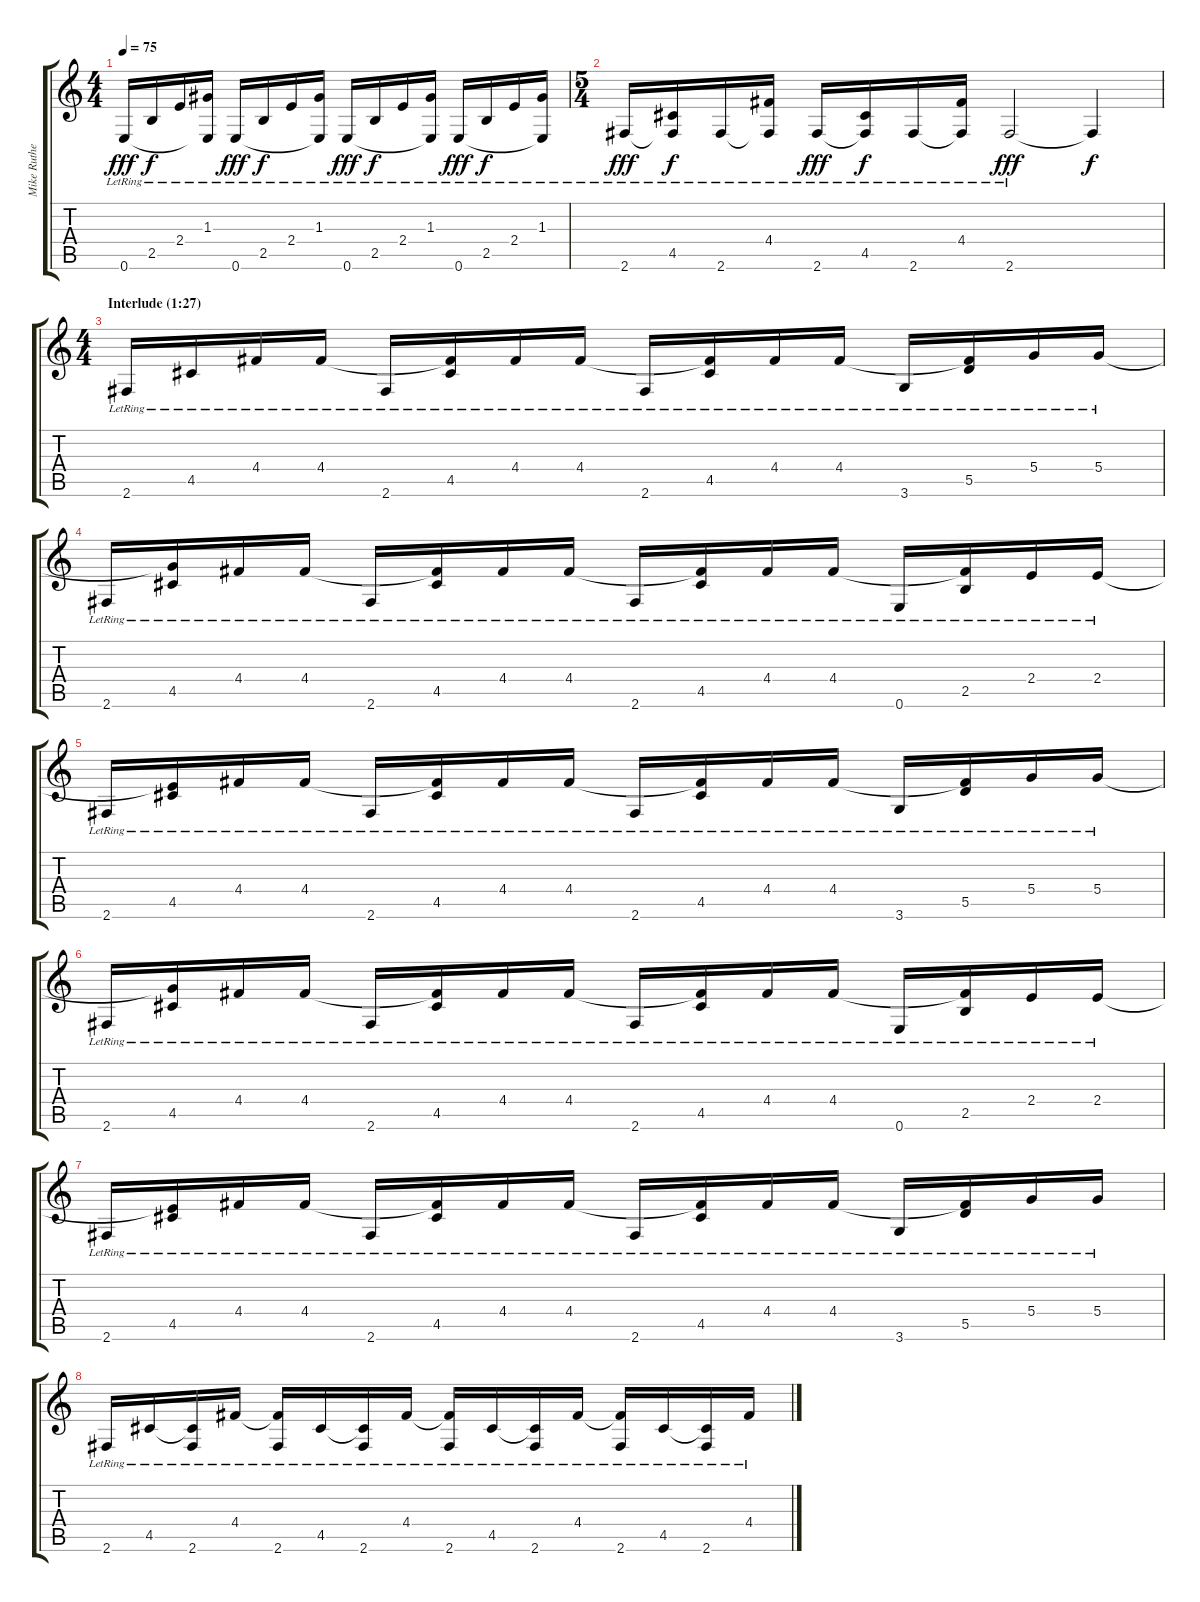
\track ("Mike Rutherford (clean guitar rhythm)" "Mike Ruthe") {instrument electricguitarjazz}
\staff {score tabs}
\tuning (E4 B3 G3 D3 A2 E2) {hide}
\ts (4 4)
\tempo 75
\clef g2
\ks c
0.6{lr}.16{dy fff} 2.5{lr}.16{dy f} 2.4{lr}.16 (1.3{lr} 0.6{t}).16 0.6{lr}.16{dy fff} 2.5{lr}.16{dy f} 2.4{lr}.16 (1.3{lr} 0.6{t}).16 0.6{lr}.16{dy fff} 2.5{lr}.16{dy f} 2.4{lr}.16 (1.3{lr} 0.6{t}).16 0.6{lr}.16{dy fff} 2.5{lr}.16{dy f} 2.4{lr}.16 (1.3{lr} 0.6{t}).16 |
\ts (5 4)
2.6{lr}.16{dy fff} (4.5{lr} 2.6{t}).16{dy f} 2.6{lr}.16 (4.4{lr} 2.6{t}).16 2.6{lr}.16{dy fff} (4.5{lr} 2.6{t}).16{dy f} 2.6{lr}.16 (4.4{lr} 2.6{t}).16 2.6{lr}.2{dy fff} 2.6{t}.4{dy f} |
\ts (4 4)
\section ("" "Interlude (1:27)")
2.6{lr}.16{volume 11} 4.5{lr}.16 4.4{lr}.16 4.4{lr}.16 2.6{lr}.16 (4.4{t} 4.5{lr}).16 4.4{lr}.16 4.4{lr}.16 2.6{lr}.16 (4.4{t} 4.5{lr}).16 4.4{lr}.16 4.4{lr}.16 3.6{lr}.16 (4.4{t} 5.5{lr}).16 5.4{lr}.16 5.4{lr}.16 |
2.6{lr}.16 (5.4{t} 4.5{lr}).16 4.4{lr}.16 4.4{lr}.16 2.6{lr}.16 (4.4{t} 4.5{lr}).16 4.4{lr}.16 4.4{lr}.16 2.6{lr}.16 (4.4{t} 4.5{lr}).16 4.4{lr}.16 4.4{lr}.16 0.6{lr}.16 (4.4{t} 2.5{lr}).16 2.4{lr}.16 2.4{lr}.16 |
2.6{lr}.16 (2.4{t} 4.5{lr}).16 4.4{lr}.16 4.4{lr}.16 2.6{lr}.16 (4.4{t} 4.5{lr}).16 4.4{lr}.16 4.4{lr}.16 2.6{lr}.16 (4.4{t} 4.5{lr}).16 4.4{lr}.16 4.4{lr}.16 3.6{lr}.16 (4.4{t} 5.5{lr}).16 5.4{lr}.16 5.4{lr}.16 |
2.6{lr}.16 (5.4{t} 4.5{lr}).16 4.4{lr}.16 4.4{lr}.16 2.6{lr}.16 (4.4{t} 4.5{lr}).16 4.4{lr}.16 4.4{lr}.16 2.6{lr}.16 (4.4{t} 4.5{lr}).16 4.4{lr}.16 4.4{lr}.16 0.6{lr}.16 (4.4{t} 2.5{lr}).16 2.4{lr}.16 2.4{lr}.16 |
2.6{lr}.16 (2.4{t} 4.5{lr}).16 4.4{lr}.16 4.4{lr}.16 2.6{lr}.16 (4.4{t} 4.5{lr}).16 4.4{lr}.16 4.4{lr}.16 2.6{lr}.16 (4.4{t} 4.5{lr}).16 4.4{lr}.16 4.4{lr}.16 3.6{lr}.16 (4.4{t} 5.5{lr}).16 5.4{lr}.16 5.4{lr}.16 |
2.6{lr}.16{volume 7} 4.5{lr}.16 (4.5{t} 2.6{lr}).16 4.4{lr}.16 (4.4{t} 2.6{lr}).16 4.5{lr}.16 (4.5{t} 2.6{lr}).16 4.4{lr}.16 (4.4{t} 2.6{lr}).16 4.5{lr}.16 (4.5{t} 2.6{lr}).16 4.4{lr}.16 (4.4{t} 2.6{lr}).16 4.5{lr}.16 (4.5{t} 2.6{lr}).16 4.4{lr}.16
